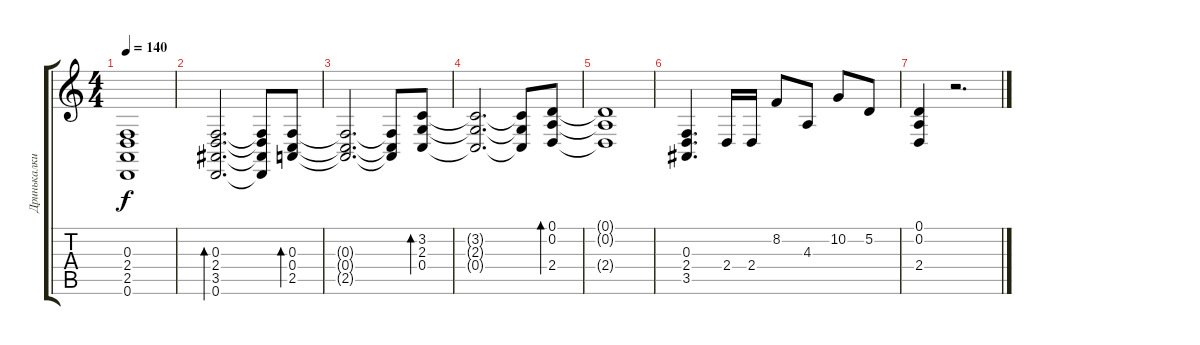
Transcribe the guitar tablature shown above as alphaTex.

\track ("Дринькалки" "Дринькалки") {instrument harpsichord}
\staff {score tabs}
\tuning (D4 A3 F3 C3 G2 D2) {hide}
\ts (4 4)
\tempo 140
\clef g2
\ks c
(0.3{t} 2.4{t} 2.5{t} 0.6{t}).1{dy f} |
(0.3 2.4 3.5 0.6).2{d bd 240} (0.3{t} 2.4{t} 3.5{t} 0.6{t}).8 (0.3 0.4 2.5).8{bd 240} |
(0.3{t} 0.4{t} 2.5{t}).2{d} (0.3{t} 0.4{t} 2.5{t}).8 (3.2 2.3 0.4).8{bd 240} |
(3.2{t} 2.3{t} 0.4{t}).2{d} (3.2{t} 2.3{t} 0.4{t}).8 (0.1 0.2 2.4).8{bd 240} |
(0.1{t} 0.2{t} 2.4{t}).1 |
(0.3 2.4 3.5).4{d} 2.4.16 2.4.16 8.2.8 4.3.8 10.2.8 5.2.8 |
(0.1 0.2 2.4).4 r.2{d}
